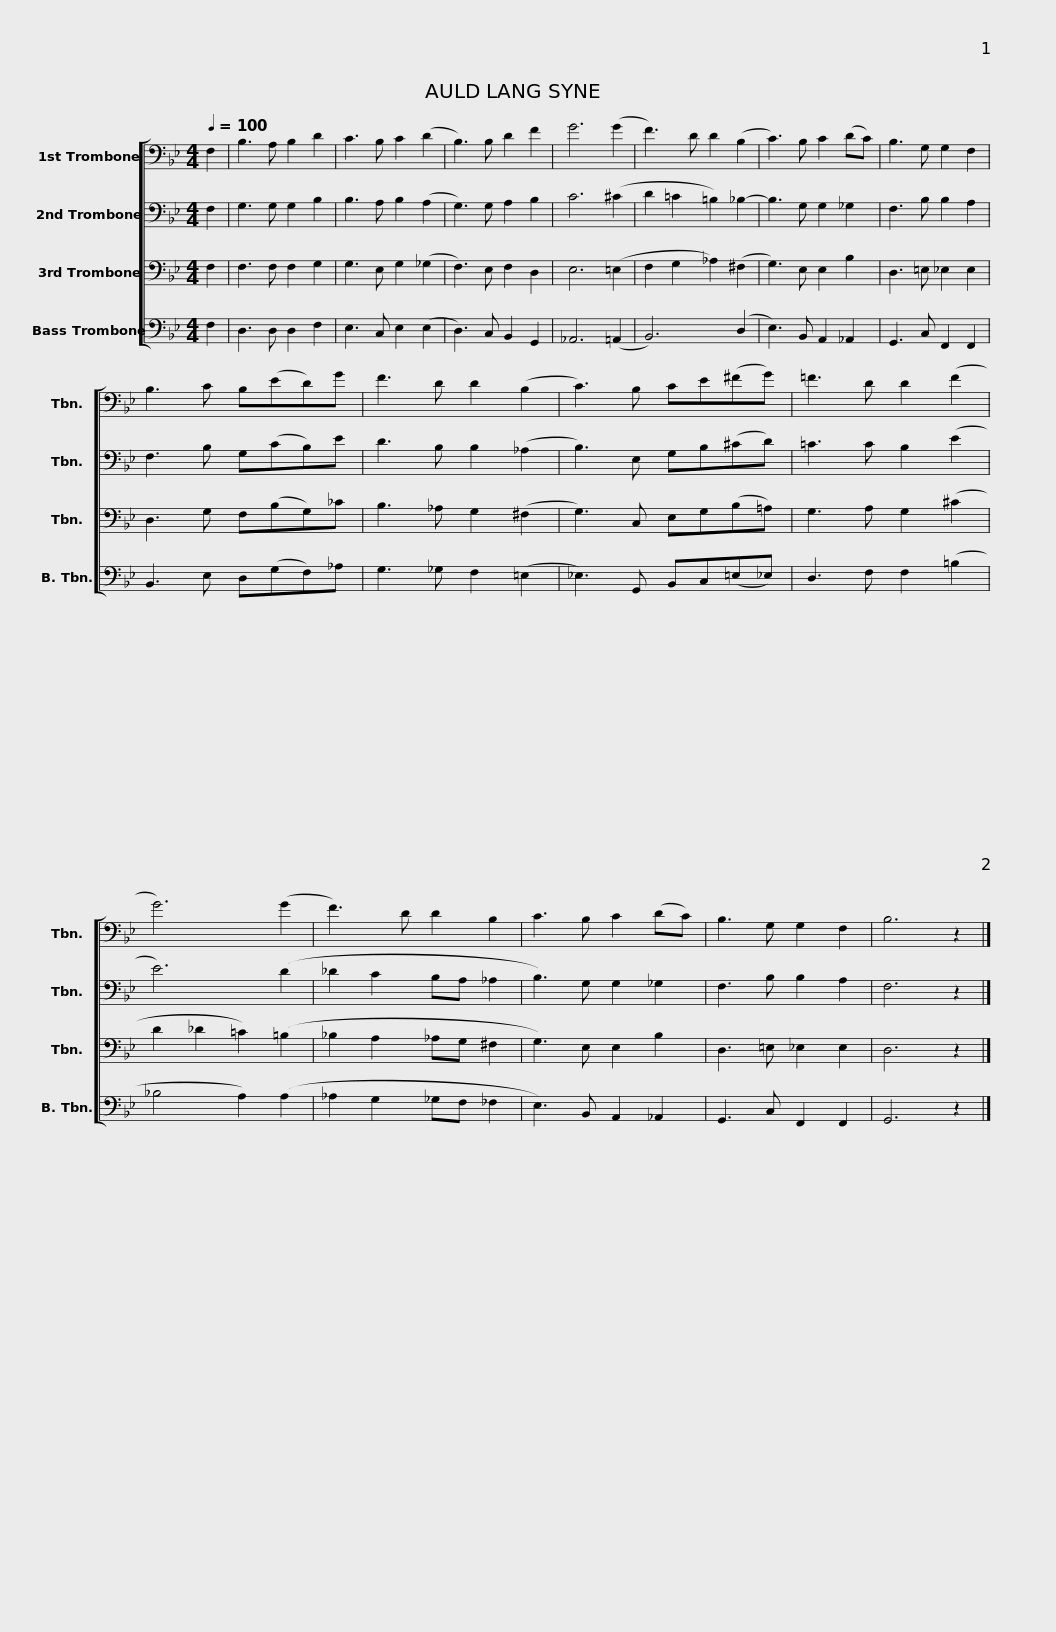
X:1
%%score [ 1 2 3 4 ]
L:1/8
Q:1/4=100
M:4/4
I:linebreak $
K:Bb
V:1 bass
V:2 bass
V:3 bass
V:4 bass
V:1
 F,2 | B,3 A, B,2 D2 | C3 B, C2 (D2 | B,3) B, D2 F2 | G6 (G2 | %5
 F3) D D2 (B,2 | C3) B, C2 (DC) |$ B,3 G, G,2 F,2 | B,3 C B,(ED)G | F3 D D2 (B,2 | %10
 C3) B, CE(^FG) | =F3 D D2 (F2 |$ G6) (G2 | F3) D D2 B,2 | C3 B, C2 (DC) | %15
 B,3 G, G,2 F,2 | B,6 z2 |] %17
V:2
 F,2 | G,3 G, G,2 B,2 | B,3 A, B,2 (A,2 | G,3) G, A,2 B,2 | C6 (^C2 | %5
 D2 =C2 =B,2) _B,2- | B,3 G, G,2 _G,2 |$ F,3 B, B,2 A,2 | F,3 B, G,(CB,)E | D3 B, B,2 (_A,2 | %10
 B,3) E, G,B,(^CD) | =C3 C B,2 (E2 |$ E6) (D2 | _D2 C2 B,A, _A,2 | B,3) G, G,2 _G,2 | %15
 F,3 B, B,2 A,2 | F,6 z2 |] %17
V:3
 F,2 | F,3 F, F,2 G,2 | G,3 E, G,2 (_G,2 | F,3) E, F,2 D,2 | E,6 (=E,2 | %5
 F,2 G,2 _A,2) (^F,2 | G,3) E, E,2 B,2 |$ D,3 =E, _E,2 E,2 | D,3 G, F,(B,G,)_C | B,3 _A, G,2 (^F,2 | %10
 G,3) C, E,G,(B,=A,) | G,3 A, G,2 (^C2 |$ D2 _D2 =C2) (=B,2 | _B,2 A,2 _A,G, ^F,2 | G,3) E, E,2 B,2 | %15
 D,3 =E, _E,2 E,2 | D,6 z2 |] %17
V:4
 F,2 | D,3 D, D,2 F,2 | E,3 C, E,2 (E,2 | D,3) C, B,,2 G,,2 | _A,,6 (=A,,2 | %5
 B,,6) (D,2 | E,3) B,, A,,2 _A,,2 |$ G,,3 C, F,,2 F,,2 | B,,3 E, D,(G,F,)_A, | G,3 _G, F,2 (=E,2 | %10
 _E,3) G,, B,,C,(=E,_E,) | D,3 F, F,2 (=B,2 |$ _B,4 A,2) (A,2 | _A,2 G,2 _G,F, _F,2 | E,3) B,, A,,2 _A,,2 | %15
 G,,3 C, F,,2 F,,2 | G,,6 z2 |] %17
